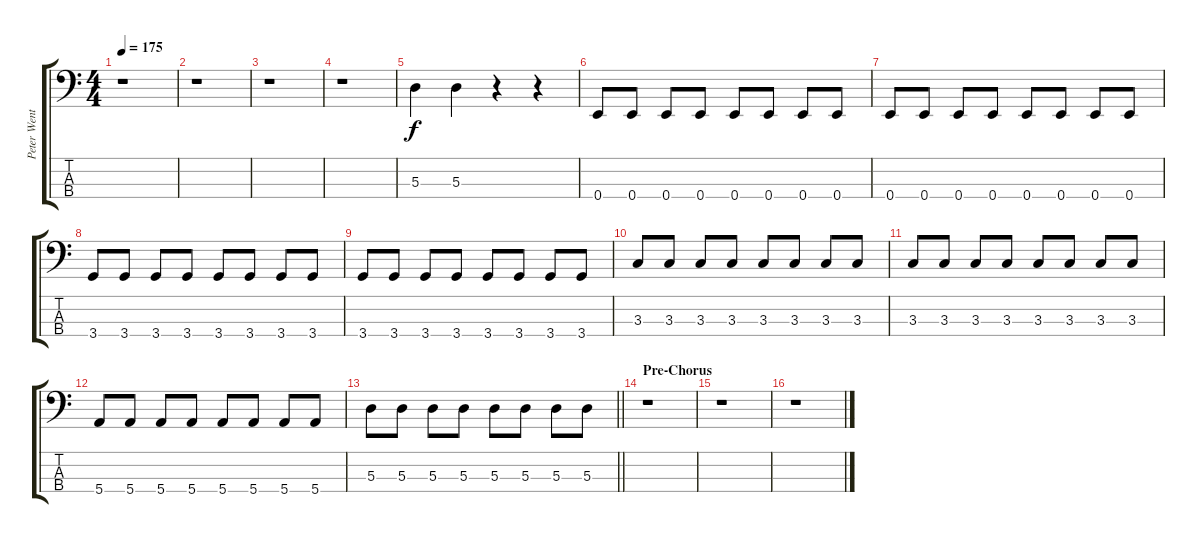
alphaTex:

\track ("Peter Wentz (Bass)" "Peter Went") {instrument electricbassfinger}
\staff {score tabs}
\tuning (G2 D2 A1 E1) {hide}
\ts (4 4)
\tempo 175
\clef f4
\ks c
r.1{dy f} |
r.1 |
r.1 |
r.1 |
5.3.4 5.3.4 r.4 r.4 |
0.4.8 0.4.8 0.4.8 0.4.8 0.4.8 0.4.8 0.4.8 0.4.8 |
0.4.8 0.4.8 0.4.8 0.4.8 0.4.8 0.4.8 0.4.8 0.4.8 |
3.4.8 3.4.8 3.4.8 3.4.8 3.4.8 3.4.8 3.4.8 3.4.8 |
3.4.8 3.4.8 3.4.8 3.4.8 3.4.8 3.4.8 3.4.8 3.4.8 |
3.3.8 3.3.8 3.3.8 3.3.8 3.3.8 3.3.8 3.3.8 3.3.8 |
3.3.8 3.3.8 3.3.8 3.3.8 3.3.8 3.3.8 3.3.8 3.3.8 |
5.4.8 5.4.8 5.4.8 5.4.8 5.4.8 5.4.8 5.4.8 5.4.8 |
\barLineRight lightlight
5.3.8 5.3.8 5.3.8 5.3.8 5.3.8 5.3.8 5.3.8 5.3.8 |
\section ("" "Pre-Chorus")
r.1 |
r.1 |
r.1
